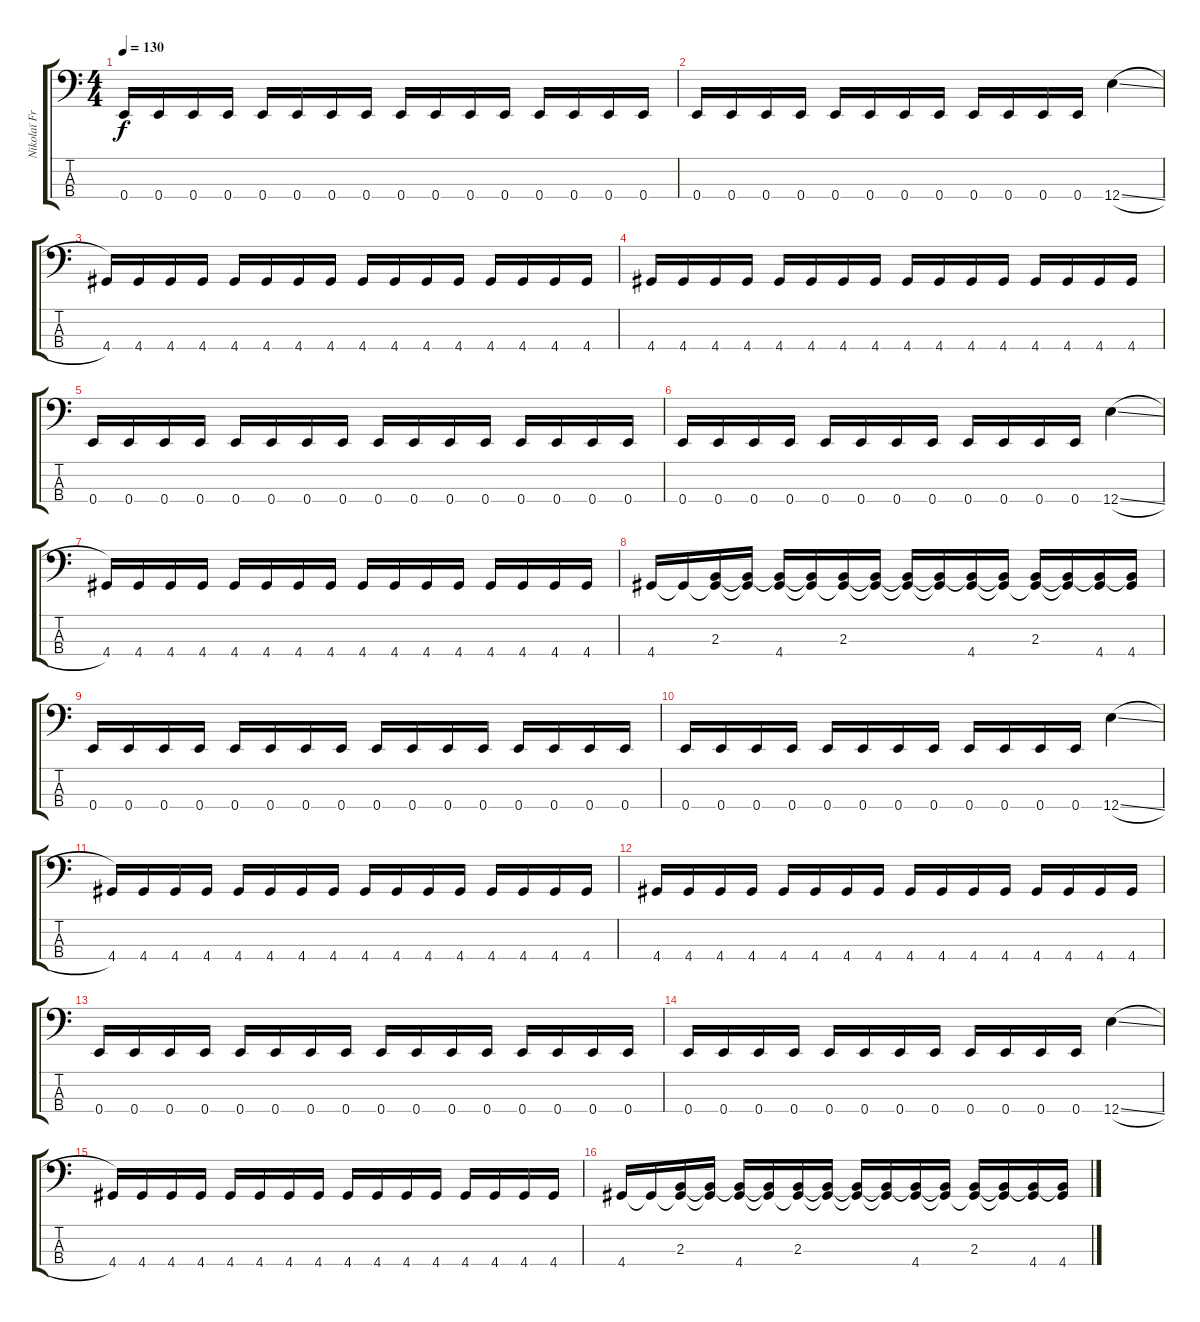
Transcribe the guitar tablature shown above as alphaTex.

\track ("Nikolaï Fraiture" "Nikolaï Fr") {instrument electricbassfinger}
\staff {score tabs}
\tuning (G2 D2 A1 E1) {hide}
\ts (4 4)
\tempo 130
\clef f4
\ks c
0.4.16{dy f} 0.4.16 0.4.16 0.4.16 0.4.16 0.4.16 0.4.16 0.4.16 0.4.16 0.4.16 0.4.16 0.4.16 0.4.16 0.4.16 0.4.16 0.4.16 |
0.4.16 0.4.16 0.4.16 0.4.16 0.4.16 0.4.16 0.4.16 0.4.16 0.4.16 0.4.16 0.4.16 0.4.16 12.4{sl}.4 |
4.4.16 4.4.16 4.4.16 4.4.16 4.4.16 4.4.16 4.4.16 4.4.16 4.4.16 4.4.16 4.4.16 4.4.16 4.4.16 4.4.16 4.4.16 4.4.16 |
4.4.16 4.4.16 4.4.16 4.4.16 4.4.16 4.4.16 4.4.16 4.4.16 4.4.16 4.4.16 4.4.16 4.4.16 4.4.16 4.4.16 4.4.16 4.4.16 |
0.4.16 0.4.16 0.4.16 0.4.16 0.4.16 0.4.16 0.4.16 0.4.16 0.4.16 0.4.16 0.4.16 0.4.16 0.4.16 0.4.16 0.4.16 0.4.16 |
0.4.16 0.4.16 0.4.16 0.4.16 0.4.16 0.4.16 0.4.16 0.4.16 0.4.16 0.4.16 0.4.16 0.4.16 12.4{sl}.4 |
4.4.16 4.4.16 4.4.16 4.4.16 4.4.16 4.4.16 4.4.16 4.4.16 4.4.16 4.4.16 4.4.16 4.4.16 4.4.16 4.4.16 4.4.16 4.4.16 |
4.4.16 4.4{t}.16 (2.3 4.4{t}).16 (2.3{t} 4.4{t}).16 (2.3{t} 4.4).16 (2.3{t} 4.4{t}).16 (2.3 4.4{t}).16 (2.3{t} 4.4{t}).16 (2.3{t} 4.4{t}).16 (2.3{t} 4.4{t}).16 (2.3{t} 4.4).16 (2.3{t} 4.4{t}).16 (2.3 4.4{t}).16 (2.3{t} 4.4{t}).16 (2.3{t} 4.4).16 (2.3{t} 4.4).16 |
0.4.16 0.4.16 0.4.16 0.4.16 0.4.16 0.4.16 0.4.16 0.4.16 0.4.16 0.4.16 0.4.16 0.4.16 0.4.16 0.4.16 0.4.16 0.4.16 |
0.4.16 0.4.16 0.4.16 0.4.16 0.4.16 0.4.16 0.4.16 0.4.16 0.4.16 0.4.16 0.4.16 0.4.16 12.4{sl}.4 |
4.4.16 4.4.16 4.4.16 4.4.16 4.4.16 4.4.16 4.4.16 4.4.16 4.4.16 4.4.16 4.4.16 4.4.16 4.4.16 4.4.16 4.4.16 4.4.16 |
4.4.16 4.4.16 4.4.16 4.4.16 4.4.16 4.4.16 4.4.16 4.4.16 4.4.16 4.4.16 4.4.16 4.4.16 4.4.16 4.4.16 4.4.16 4.4.16 |
0.4.16 0.4.16 0.4.16 0.4.16 0.4.16 0.4.16 0.4.16 0.4.16 0.4.16 0.4.16 0.4.16 0.4.16 0.4.16 0.4.16 0.4.16 0.4.16 |
0.4.16 0.4.16 0.4.16 0.4.16 0.4.16 0.4.16 0.4.16 0.4.16 0.4.16 0.4.16 0.4.16 0.4.16 12.4{sl}.4 |
4.4.16 4.4.16 4.4.16 4.4.16 4.4.16 4.4.16 4.4.16 4.4.16 4.4.16 4.4.16 4.4.16 4.4.16 4.4.16 4.4.16 4.4.16 4.4.16 |
4.4.16 4.4{t}.16 (2.3 4.4{t}).16 (2.3{t} 4.4{t}).16 (2.3{t} 4.4).16 (2.3{t} 4.4{t}).16 (2.3 4.4{t}).16 (2.3{t} 4.4{t}).16 (2.3{t} 4.4{t}).16 (2.3{t} 4.4{t}).16 (2.3{t} 4.4).16 (2.3{t} 4.4{t}).16 (2.3 4.4{t}).16 (2.3{t} 4.4{t}).16 (2.3{t} 4.4).16 (2.3{t} 4.4).16
